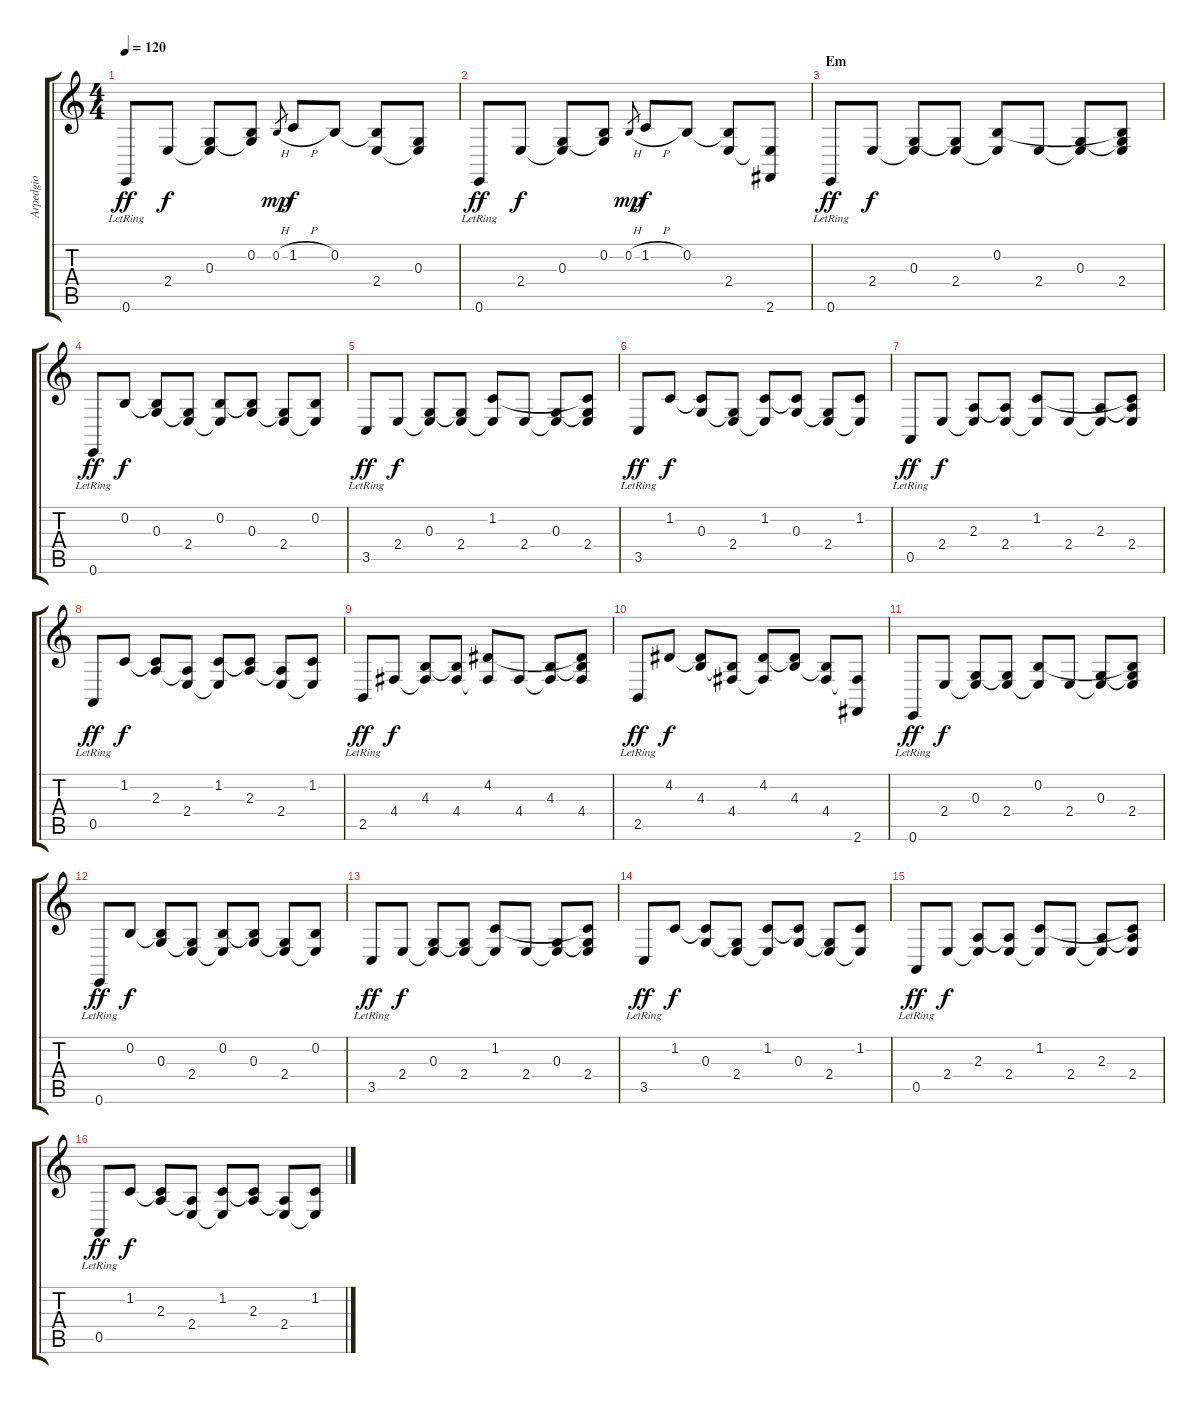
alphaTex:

\track ("Arpedgio" "Arpedgio") {instrument brightacousticpiano}
\staff {score tabs}
\tuning (E4 B3 G3 D3 A2 E2) {hide}
\ts (4 4)
\tempo 120
\clef g2
\ks c
0.6{lr}.8{dy ff instrument brightacousticpiano} 2.4.8{dy f} (0.3 2.4{t}).8 (0.2 0.3{t}).8 0.2{h}.8{gr dy mp} 1.2{h}.8{dy f} 0.2.8 (0.2{t} 2.4).8 (0.3 2.4{t}).8 |
0.6{lr}.8{dy ff} 2.4.8{dy f} (0.3 2.4{t}).8 (0.2 0.3{t}).8 0.2{h}.8{gr dy mp} 1.2{h}.8{dy f} 0.2.8 (0.2{t} 2.4).8 (2.4{t} 2.6).8 |
\section ("" "Em")
0.6{lr}.8{dy ff} 2.4.8{dy f} (0.3 2.4{t}).8 (0.3{t} 2.4).8 (0.2 2.4{t}).8 2.4.8 (0.3 2.4{t}).8 (0.2{t} 0.3{t} 2.4).8 |
0.6{lr}.8{dy ff} 0.2.8{dy f} (0.2{t} 0.3).8 (0.3{t} 2.4).8 (0.2 2.4{t}).8 (0.2{t} 0.3).8 (0.3{t} 2.4).8 (0.2 2.4{t}).8 |
3.5{lr}.8{dy ff} 2.4.8{dy f} (0.3 2.4{t}).8 (0.3{t} 2.4).8 (1.2 2.4{t}).8 2.4.8 (0.3 2.4{t}).8 (1.2{t} 0.3{t} 2.4).8 |
3.5{lr}.8{dy ff} 1.2.8{dy f} (1.2{t} 0.3).8 (0.3{t} 2.4).8 (1.2 2.4{t}).8 (1.2{t} 0.3).8 (0.3{t} 2.4).8 (1.2 2.4{t}).8 |
0.5{lr}.8{dy ff} 2.4.8{dy f} (2.3 2.4{t}).8 (2.3{t} 2.4).8 (1.2 2.4{t}).8 2.4.8 (2.3 2.4{t}).8 (1.2{t} 2.3{t} 2.4).8 |
0.5{lr}.8{dy ff} 1.2.8{dy f} (1.2{t} 2.3).8 (2.3{t} 2.4).8 (1.2 2.4{t}).8 (1.2{t} 2.3).8 (2.3{t} 2.4).8 (1.2 2.4{t}).8 |
2.5{lr}.8{dy ff} 4.4.8{dy f} (4.3 4.4{t}).8 (4.3{t} 4.4).8 (4.2 4.4{t}).8 4.4.8 (4.3 4.4{t}).8 (4.2{t} 4.3{t} 4.4).8 |
2.5{lr}.8{dy ff} 4.2.8{dy f} (4.2{t} 4.3).8 (4.3{t} 4.4).8 (4.2 4.4{t}).8 (4.2{t} 4.3).8 (4.3{t} 4.4).8 (4.4{t} 2.6).8 |
0.6{lr}.8{dy ff} 2.4.8{dy f} (0.3 2.4{t}).8 (0.3{t} 2.4).8 (0.2 2.4{t}).8 2.4.8 (0.3 2.4{t}).8 (0.2{t} 0.3{t} 2.4).8 |
0.6{lr}.8{dy ff} 0.2.8{dy f} (0.2{t} 0.3).8 (0.3{t} 2.4).8 (0.2 2.4{t}).8 (0.2{t} 0.3).8 (0.3{t} 2.4).8 (0.2 2.4{t}).8 |
3.5{lr}.8{dy ff} 2.4.8{dy f} (0.3 2.4{t}).8 (0.3{t} 2.4).8 (1.2 2.4{t}).8 2.4.8 (0.3 2.4{t}).8 (1.2{t} 0.3{t} 2.4).8 |
3.5{lr}.8{dy ff} 1.2.8{dy f} (1.2{t} 0.3).8 (0.3{t} 2.4).8 (1.2 2.4{t}).8 (1.2{t} 0.3).8 (0.3{t} 2.4).8 (1.2 2.4{t}).8 |
0.5{lr}.8{dy ff} 2.4.8{dy f} (2.3 2.4{t}).8 (2.3{t} 2.4).8 (1.2 2.4{t}).8 2.4.8 (2.3 2.4{t}).8 (1.2{t} 2.3{t} 2.4).8 |
0.5{lr}.8{dy ff} 1.2.8{dy f} (1.2{t} 2.3).8 (2.3{t} 2.4).8 (1.2 2.4{t}).8 (1.2{t} 2.3).8 (2.3{t} 2.4).8 (1.2 2.4{t}).8
